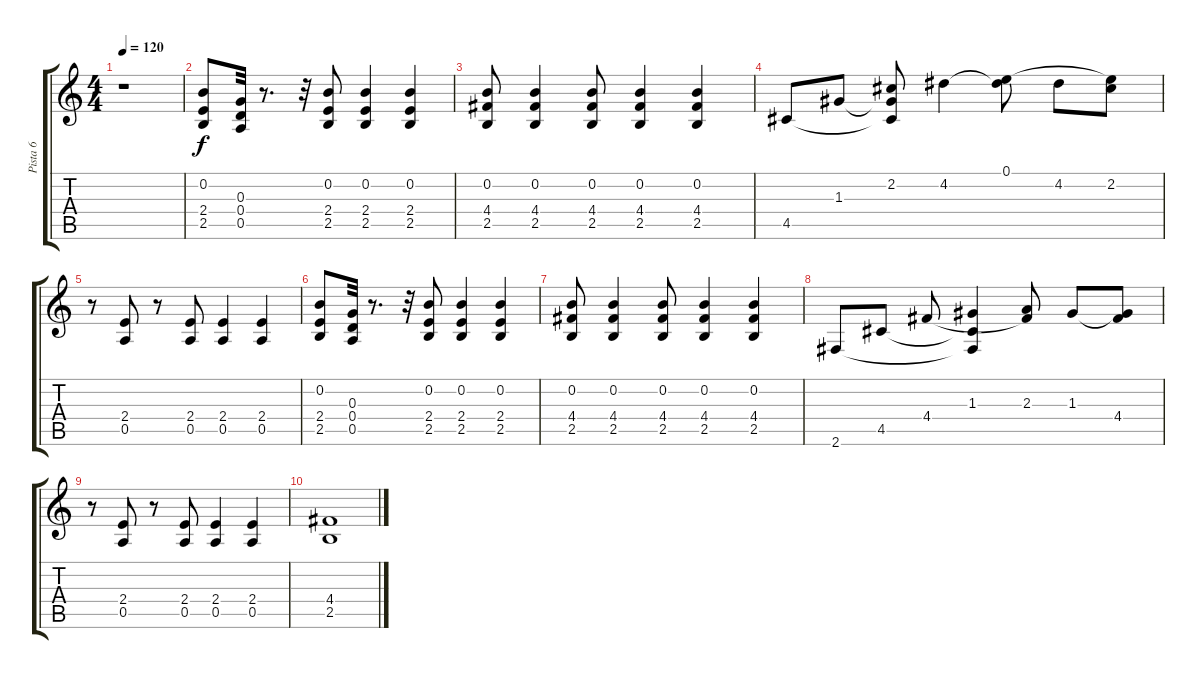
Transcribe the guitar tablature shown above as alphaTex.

\track ("Pista 6" "Pista 6") {instrument overdrivenguitar}
\staff {score tabs}
\tuning (E4 B3 G3 D3 A2 E2) {hide}
\ts (4 4)
\tempo 120
\clef g2
\ks c
r.1{dy f instrument overdrivenguitar} |
(0.2 2.4 2.5).8 (0.3 0.4 0.5).32 r.8{d} r.32 (0.2 2.4 2.5).8 (0.2 2.4 2.5).4 (0.2 2.4 2.5).4 |
(0.2 4.4 2.5).8 (0.2 4.4 2.5).4 (0.2 4.4 2.5).8 (0.2 4.4 2.5).4 (0.2 4.4 2.5).4 |
4.5.8 1.3.8 (2.2 1.3{t} 4.5{t}).8 4.2.4 (0.1 4.2{t}).8 4.2.8 (0.1{t} 2.2).8 |
r.8 (2.4 0.5).8 r.8 (2.4 0.5).8 (2.4 0.5).4 (2.4 0.5).4 |
(0.2 2.4 2.5).8 (0.3 0.4 0.5).32 r.8{d} r.32 (0.2 2.4 2.5).8 (0.2 2.4 2.5).4 (0.2 2.4 2.5).4 |
(0.2 4.4 2.5).8 (0.2 4.4 2.5).4 (0.2 4.4 2.5).8 (0.2 4.4 2.5).4 (0.2 4.4 2.5).4 |
2.6.8 4.5.8 4.4.8 (1.3 4.5{t} 2.6{t}).4 (2.3 4.4{t}).8 1.3.8 (1.3{t} 4.4).8 |
r.8 (2.4 0.5).8 r.8 (2.4 0.5).8 (2.4 0.5).4 (2.4 0.5).4 |
(4.4 2.5).1
